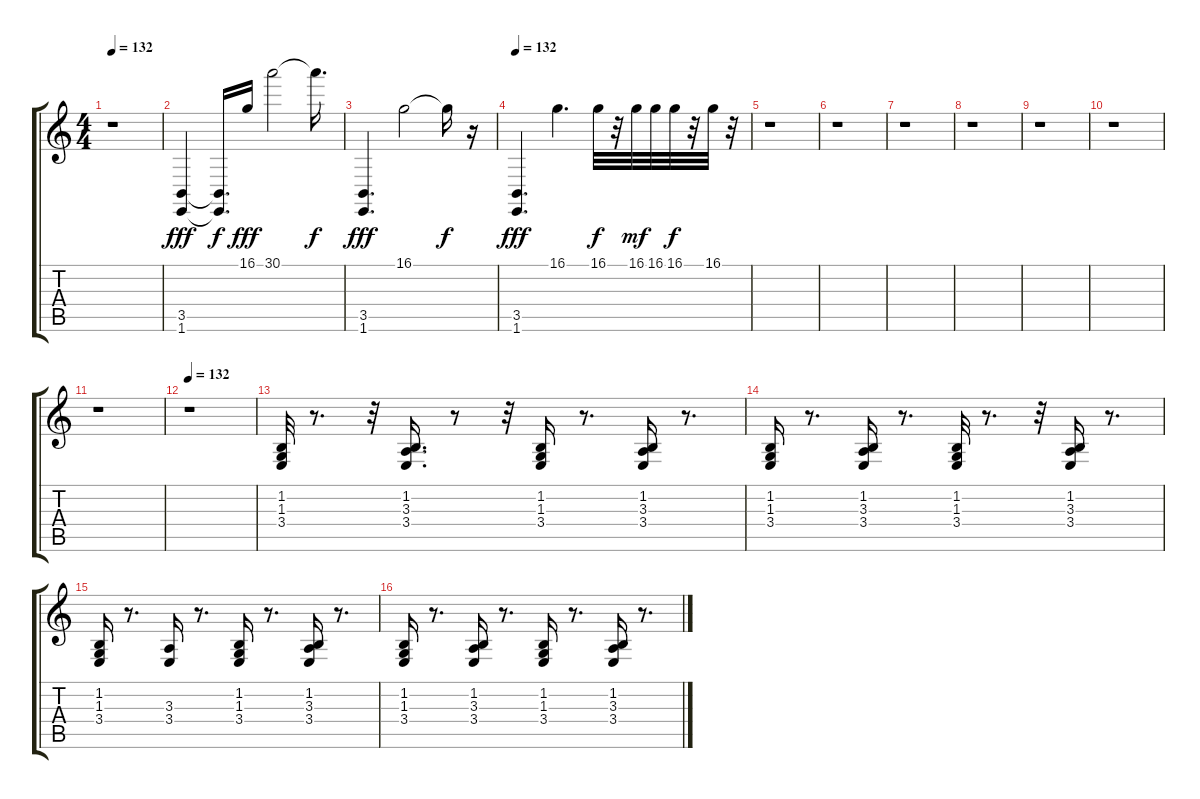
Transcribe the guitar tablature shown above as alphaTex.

\track "" {instrument fx1rain}
\staff {score tabs}
\tuning (Eb4 Bb3 Gb3 Db3 Ab2 Eb2) {hide}
\ts (4 4)
\tempo 132
\clef g2
\ks c
r.1{dy f} |
(3.5 1.6).4{dy fff volume 9 instrument distortionguitar} (3.5{t} 1.6{t}).16{d dy f} 16.1.16{dy fff volume 9 instrument distortionguitar} 30.1.2{volume 9 instrument distortionguitar} 30.1{t}.16{d dy f} |
(3.5 1.6).4{d dy fff} 16.1.2 16.1{t}.16{dy f} r.16 |
\tempo 132
(3.5 1.6).4{d dy fff} 16.1.4{d} 16.1.32{dy f volume 14 instrument distortionguitar} r.32 16.1.32{dy mf} 16.1.32 16.1.32{dy f} r.32 16.1.32 r.32 |
r.1 |
r.1 |
r.1 |
r.1 |
r.1 |
r.1 |
r.1 |
\tempo 132
r.1 |
(1.2 1.3 3.4).32{volume 9 instrument distortionguitar} r.8{d} r.32 (1.2 3.3 3.4).16{d} r.8 r.32 (1.2 1.3 3.4).16 r.8{d} (1.2 3.3 3.4).16 r.8{d} |
(1.2 1.3 3.4).16 r.8{d} (1.2 3.3 3.4).16 r.8{d} (1.2 1.3 3.4).32 r.8{d} r.32 (1.2 3.3 3.4).16 r.8{d} |
(1.2 1.3 3.4).16 r.8{d} (3.3 3.4).16 r.8{d} (1.2 1.3 3.4).16 r.8{d} (1.2 3.3 3.4).16 r.8{d} |
(1.2 1.3 3.4).16 r.8{d} (1.2 3.3 3.4).16 r.8{d} (1.2 1.3 3.4).16 r.8{d} (1.2 3.3 3.4).16 r.8{d}
